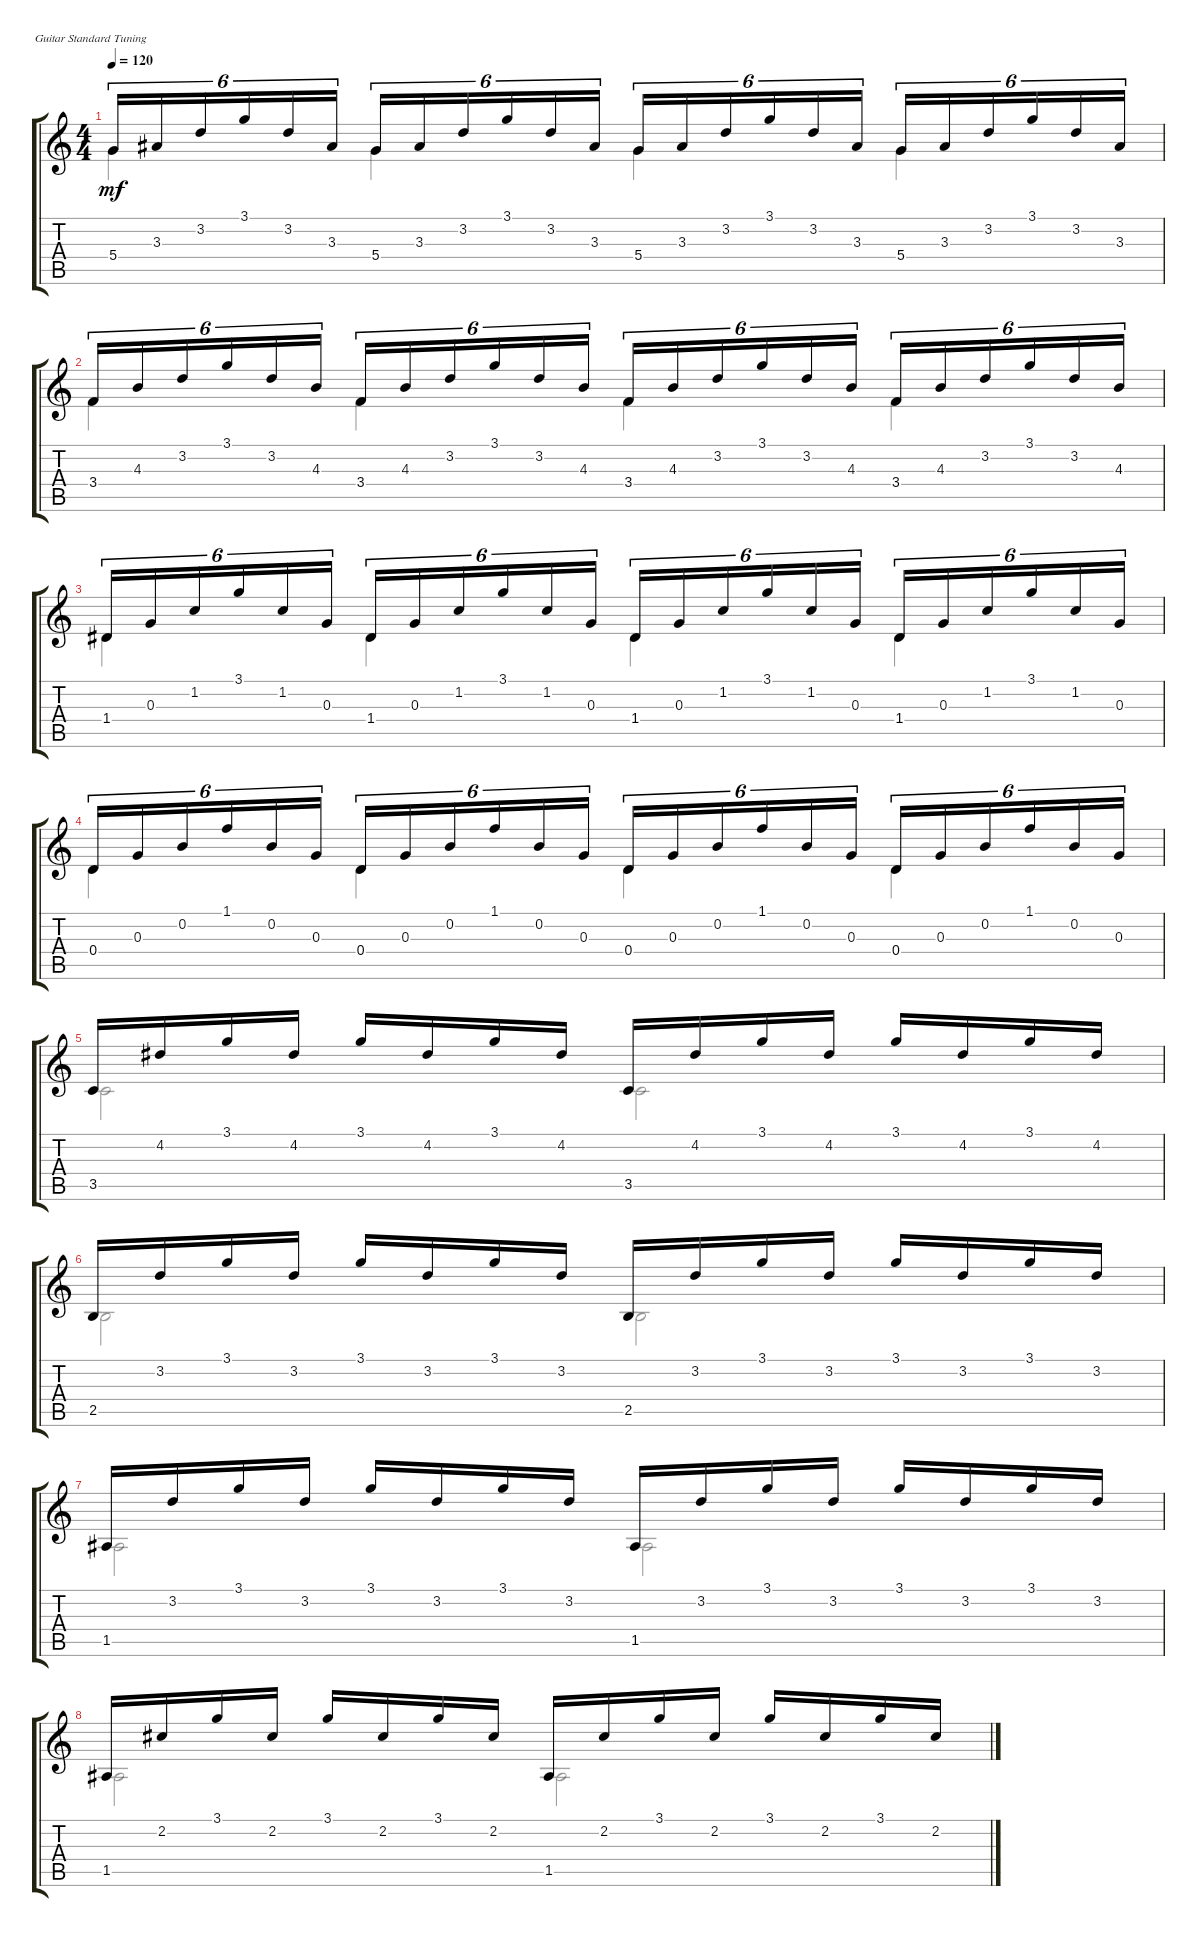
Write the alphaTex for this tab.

\defaultSystemsLayout 4
\bracketExtendMode groupsimilarinstruments
\firstSystemTrackNameOrientation horizontal
\otherSystemsTrackNameOrientation horizontal
\track "" {instrument acousticguitarnylon}
\staff {score tabs}
\tuning (E4 B3 G3 D3 A2 E2)
\voice
\ts (4 4)
\tempo 120
\clef g2
\ks c
5.4.16{tu (6 4) dy mf} 3.3.16{tu (6 4)} 3.2.16{tu (6 4)} 3.1.16{tu (6 4)} 3.2.16{tu (6 4)} 3.3.16{tu (6 4)} 5.4.16{tu (6 4)} 3.3.16{tu (6 4)} 3.2.16{tu (6 4)} 3.1.16{tu (6 4)} 3.2.16{tu (6 4)} 3.3.16{tu (6 4)} 5.4.16{tu (6 4)} 3.3.16{tu (6 4)} 3.2.16{tu (6 4)} 3.1.16{tu (6 4)} 3.2.16{tu (6 4)} 3.3.16{tu (6 4)} 5.4.16{tu (6 4)} 3.3.16{tu (6 4)} 3.2.16{tu (6 4)} 3.1.16{tu (6 4)} 3.2.16{tu (6 4)} 3.3.16{tu (6 4)} |
3.4.16{tu (6 4)} 4.3.16{tu (6 4)} 3.2.16{tu (6 4)} 3.1.16{tu (6 4)} 3.2.16{tu (6 4)} 4.3.16{tu (6 4)} 3.4.16{tu (6 4)} 4.3.16{tu (6 4)} 3.2.16{tu (6 4)} 3.1.16{tu (6 4)} 3.2.16{tu (6 4)} 4.3.16{tu (6 4)} 3.4.16{tu (6 4)} 4.3.16{tu (6 4)} 3.2.16{tu (6 4)} 3.1.16{tu (6 4)} 3.2.16{tu (6 4)} 4.3.16{tu (6 4)} 3.4.16{tu (6 4)} 4.3.16{tu (6 4)} 3.2.16{tu (6 4)} 3.1.16{tu (6 4)} 3.2.16{tu (6 4)} 4.3.16{tu (6 4)} |
1.4.16{tu (6 4)} 0.3.16{tu (6 4)} 1.2.16{tu (6 4)} 3.1.16{tu (6 4)} 1.2.16{tu (6 4)} 0.3.16{tu (6 4)} 1.4.16{tu (6 4)} 0.3.16{tu (6 4)} 1.2.16{tu (6 4)} 3.1.16{tu (6 4)} 1.2.16{tu (6 4)} 0.3.16{tu (6 4)} 1.4.16{tu (6 4)} 0.3.16{tu (6 4)} 1.2.16{tu (6 4)} 3.1.16{tu (6 4)} 1.2.16{tu (6 4)} 0.3.16{tu (6 4)} 1.4.16{tu (6 4)} 0.3.16{tu (6 4)} 1.2.16{tu (6 4)} 3.1.16{tu (6 4)} 1.2.16{tu (6 4)} 0.3.16{tu (6 4)} |
\scale
0.520582 0.4.16{tu (6 4)} 0.3.16{tu (6 4)} 0.2.16{tu (6 4)} 1.1.16{tu (6 4)} 0.2.16{tu (6 4)} 0.3.16{tu (6 4)} 0.4.16{tu (6 4)} 0.3.16{tu (6 4)} 0.2.16{tu (6 4)} 1.1.16{tu (6 4)} 0.2.16{tu (6 4)} 0.3.16{tu (6 4)} 0.4.16{tu (6 4)} 0.3.16{tu (6 4)} 0.2.16{tu (6 4)} 1.1.16{tu (6 4)} 0.2.16{tu (6 4)} 0.3.16{tu (6 4)} 0.4.16{tu (6 4)} 0.3.16{tu (6 4)} 0.2.16{tu (6 4)} 1.1.16{tu (6 4)} 0.2.16{tu (6 4)} 0.3.16{tu (6 4)} |
\scale
0.47934 3.5.16 4.2.16 3.1.16 4.2.16 3.1.16 4.2.16 3.1.16 4.2.16 3.5.16 4.2.16 3.1.16 4.2.16 3.1.16 4.2.16 3.1.16 4.2.16 |
\scale
0.35691 2.5.16 3.2.16 3.1.16 3.2.16 3.1.16 3.2.16 3.1.16 3.2.16 2.5.16 3.2.16 3.1.16 3.2.16 3.1.16 3.2.16 3.1.16 3.2.16 |
\scale
0.320915 1.5.16 3.2.16 3.1.16 3.2.16 3.1.16 3.2.16 3.1.16 3.2.16 1.5.16 3.2.16 3.1.16 3.2.16 3.1.16 3.2.16 3.1.16 3.2.16 |
\scale
0.322451 1.5.16 2.2.16 3.1.16 2.2.16 3.1.16 2.2.16 3.1.16 2.2.16 1.5.16 2.2.16 3.1.16 2.2.16 3.1.16 2.2.16 3.1.16 2.2.16
\voice
\clef g2
\ottava regular
\simile none
\ks c
5.4.4{dy mf} 5.4.4 5.4.4 5.4.4 |
3.4.4 3.4.4 3.4.4 3.4.4 |
1.4.4 1.4.4 1.4.4 1.4.4 |
\scale
0.520582 0.4.4 0.4.4 0.4.4 0.4.4 |
\scale
0.47934 3.5.2 3.5.2 |
\scale
0.35691 2.5.2 2.5.2 |
\scale
0.320915 1.5.2 1.5.2 |
\scale
0.322451 1.5.2 1.5.2
